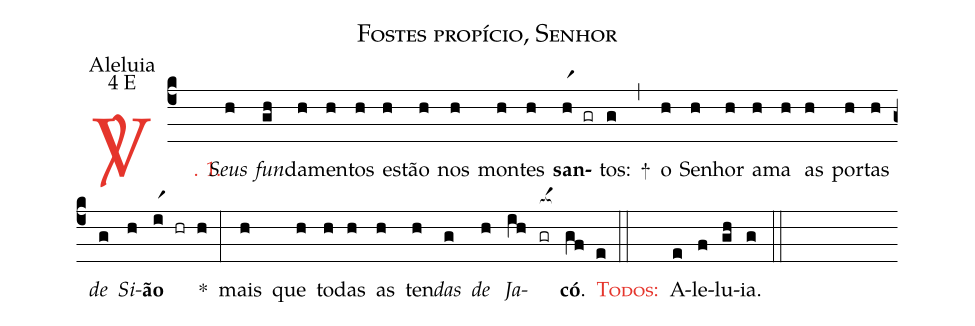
name: Fostes propício, Senhor;
office-part: Aleluia;
mode: 4;
mode-differentia: E;
%%
(c4)

<c><sp>V/</sp>. 1.</c>() <i>Seus</i>(h) <i>fun</i>(gh)da(h)men(h)tos(h) es(h)tão(h) nos(h) mon(h)tes(h) <b>san</b>(hr1 gr)tos:(g) +(,) o(h) Se(h)nhor(h) a(h)ma(h) as(h) por(h)tas(h) <i>de</i>(g) <i>Si</i>(h)<b>ão</b>(ir1 hr h) *(:) mais(h) que(h) to(h)das(h) as(h) ten(h)<i>das</i>(g) <i>de</i>(h) <i>Ja</i>(ih)<nlba>(gr[ocba:1{])<b>có</b>.</nlba>(gf[ocba:0}] e)

(::)

<nlba><c><sc>Todos</sc>:</c>() A</nlba>(e)le(f)lu(gh)ia.(g)

(::)
